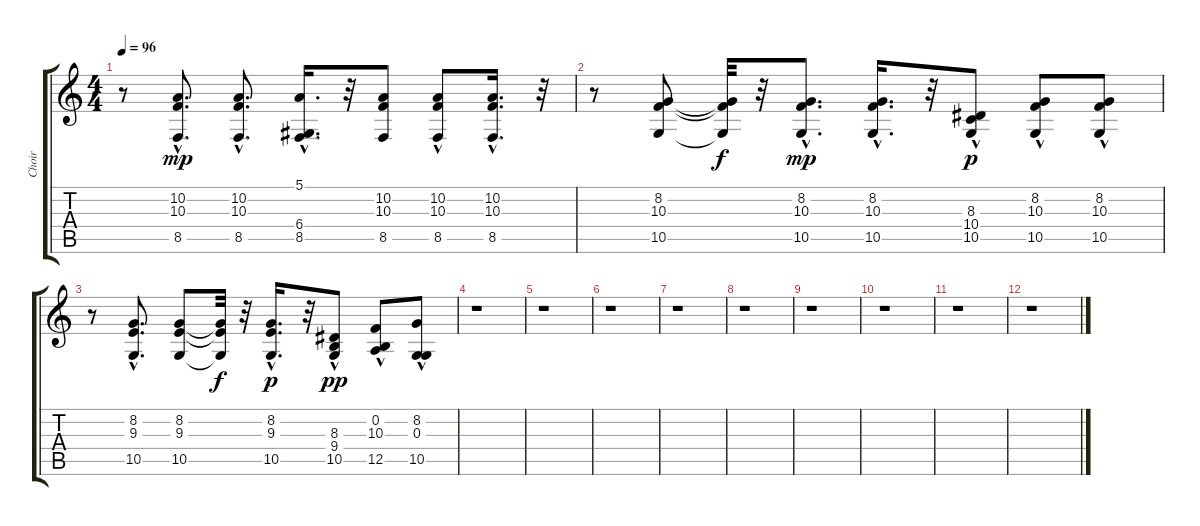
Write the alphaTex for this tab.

\track ("Choir" "Choir") {instrument choiraahs}
\staff {score tabs}
\tuning (E4 B3 G3 D3 A2 E2) {hide}
\ts (4 4)
\tempo 96
\clef g2
\ks c
r.8{dy mf} (10.2 10.3 8.5{hac}).8{d dy mp} (10.2{hac} 10.3{hac} 8.5).8{d} (5.1{hac} 6.4{hac} 8.5{hac}).16{d} r.32 (10.2 10.3 8.5).8 (10.2 10.3{hac} 8.5{hac}).8 (10.2{hac} 10.3{hac} 8.5{hac}).16{d} r.32 |
r.8 (8.2 10.3 10.5).8 (8.2{t} 10.3{t} 10.5{t}).32{dy f} r.32 (8.2{hac} 10.3 10.5).8{d dy mp} (8.2{hac} 10.3{hac} 10.5{hac}).16{d} r.32 (8.3{hac} 10.4{hac} 10.5).8{dy p} (8.2 10.3{hac} 10.5).8 (8.2{hac} 10.3 10.5).8 |
r.8 (8.2 9.3 10.5{hac}).8{d} (8.2 9.3 10.5).8 (8.2{t} 9.3{t} 10.5{t}).32{dy f} r.32 (8.2{hac} 9.3{hac} 10.5{hac}).16{d dy p} r.32 (8.3 9.4{hac} 10.5{hac}).8{dy pp} (0.2{hac} 10.3 12.5).8 (8.2{hac} 0.3 10.5{hac}).8 |
r.1 |
r.1 |
r.1 |
r.1 |
r.1 |
r.1 |
r.1 |
r.1 |
r.1
